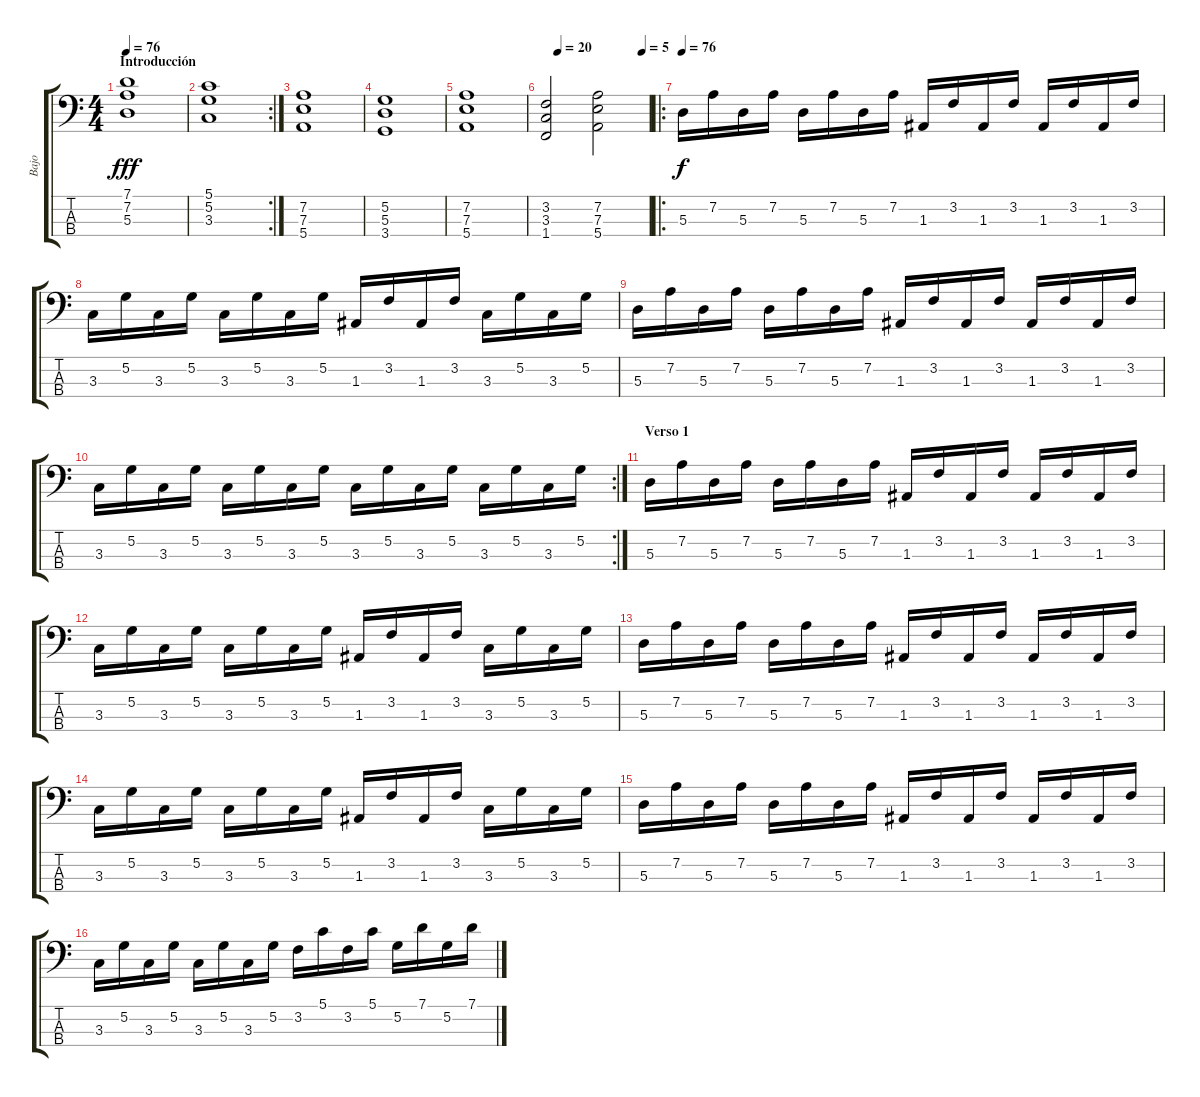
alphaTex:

\track ("Bajo" "Bajo") {instrument electricbassfinger}
\staff {score tabs}
\tuning (G2 D2 A1 E1) {hide}
\ts (4 4)
\section ("" "Introducción")
\tempo 76
\clef f4
\ks c
(7.1 7.2 5.3).1{dy fff instrument electricbassfinger} |
\rc 2
(5.1 5.2 3.3).1 |
(7.2 7.3 5.4).1 |
(5.2 5.3 3.4).1 |
(7.2 7.3 5.4).1 |
\tempo (20 0.125)
\tempo (5 0.9375)
(3.2 3.3 1.4).2 (7.2 7.3 5.4).2 |
\ro
\tempo 76
5.3.16{dy f} 7.2.16 5.3.16 7.2.16 5.3.16 7.2.16 5.3.16 7.2.16 1.3.16 3.2.16 1.3.16 3.2.16 1.3.16 3.2.16 1.3.16 3.2.16 |
3.3.16 5.2.16 3.3.16 5.2.16 3.3.16 5.2.16 3.3.16 5.2.16 1.3.16 3.2.16 1.3.16 3.2.16 3.3.16 5.2.16 3.3.16 5.2.16 |
5.3.16 7.2.16 5.3.16 7.2.16 5.3.16 7.2.16 5.3.16 7.2.16 1.3.16 3.2.16 1.3.16 3.2.16 1.3.16 3.2.16 1.3.16 3.2.16 |
\rc 2
3.3.16 5.2.16 3.3.16 5.2.16 3.3.16 5.2.16 3.3.16 5.2.16 3.3.16 5.2.16 3.3.16 5.2.16 3.3.16 5.2.16 3.3.16 5.2.16 |
\section ("" "Verso 1")
5.3.16 7.2.16 5.3.16 7.2.16 5.3.16 7.2.16 5.3.16 7.2.16 1.3.16 3.2.16 1.3.16 3.2.16 1.3.16 3.2.16 1.3.16 3.2.16 |
3.3.16 5.2.16 3.3.16 5.2.16 3.3.16 5.2.16 3.3.16 5.2.16 1.3.16 3.2.16 1.3.16 3.2.16 3.3.16 5.2.16 3.3.16 5.2.16 |
5.3.16 7.2.16 5.3.16 7.2.16 5.3.16 7.2.16 5.3.16 7.2.16 1.3.16 3.2.16 1.3.16 3.2.16 1.3.16 3.2.16 1.3.16 3.2.16 |
3.3.16 5.2.16 3.3.16 5.2.16 3.3.16 5.2.16 3.3.16 5.2.16 1.3.16 3.2.16 1.3.16 3.2.16 3.3.16 5.2.16 3.3.16 5.2.16 |
5.3.16 7.2.16 5.3.16 7.2.16 5.3.16 7.2.16 5.3.16 7.2.16 1.3.16 3.2.16 1.3.16 3.2.16 1.3.16 3.2.16 1.3.16 3.2.16 |
3.3.16 5.2.16 3.3.16 5.2.16 3.3.16 5.2.16 3.3.16 5.2.16 3.2.16 5.1.16 3.2.16 5.1.16 5.2.16 7.1.16 5.2.16 7.1.16
